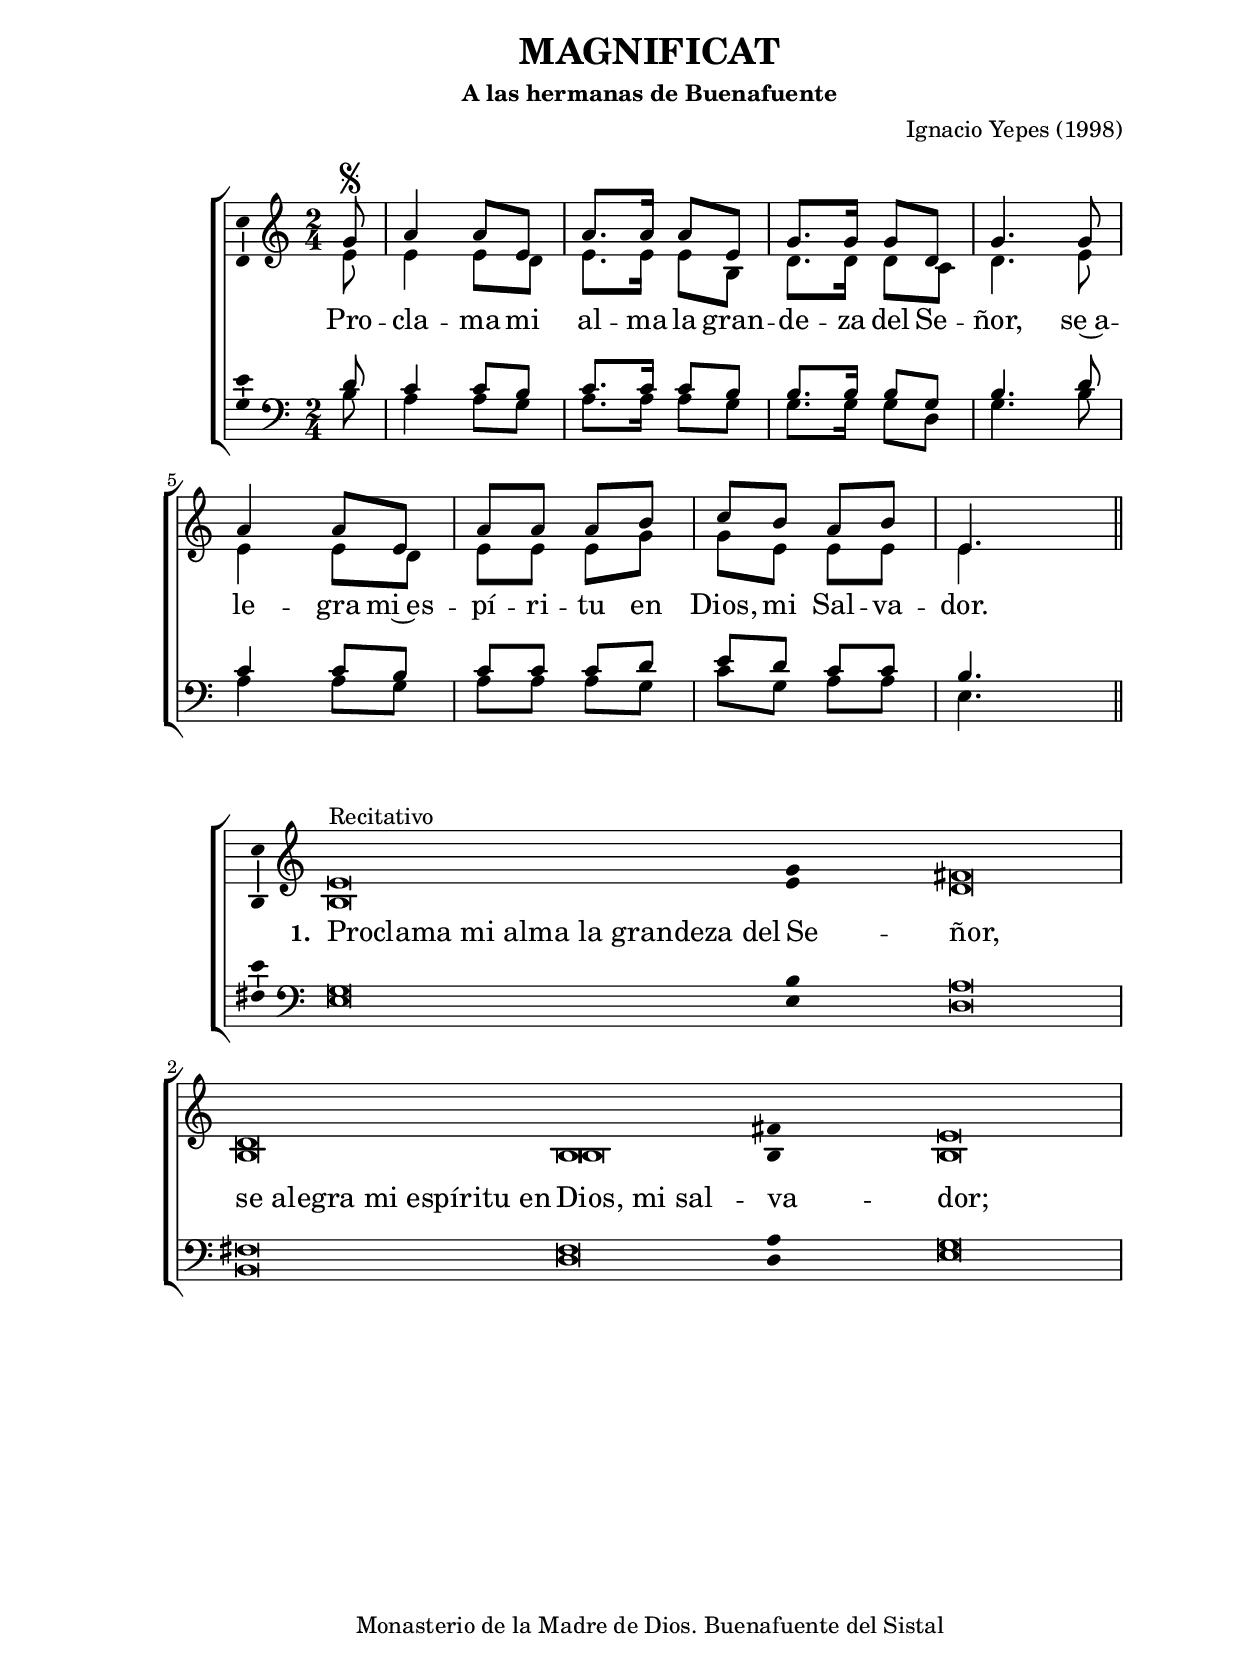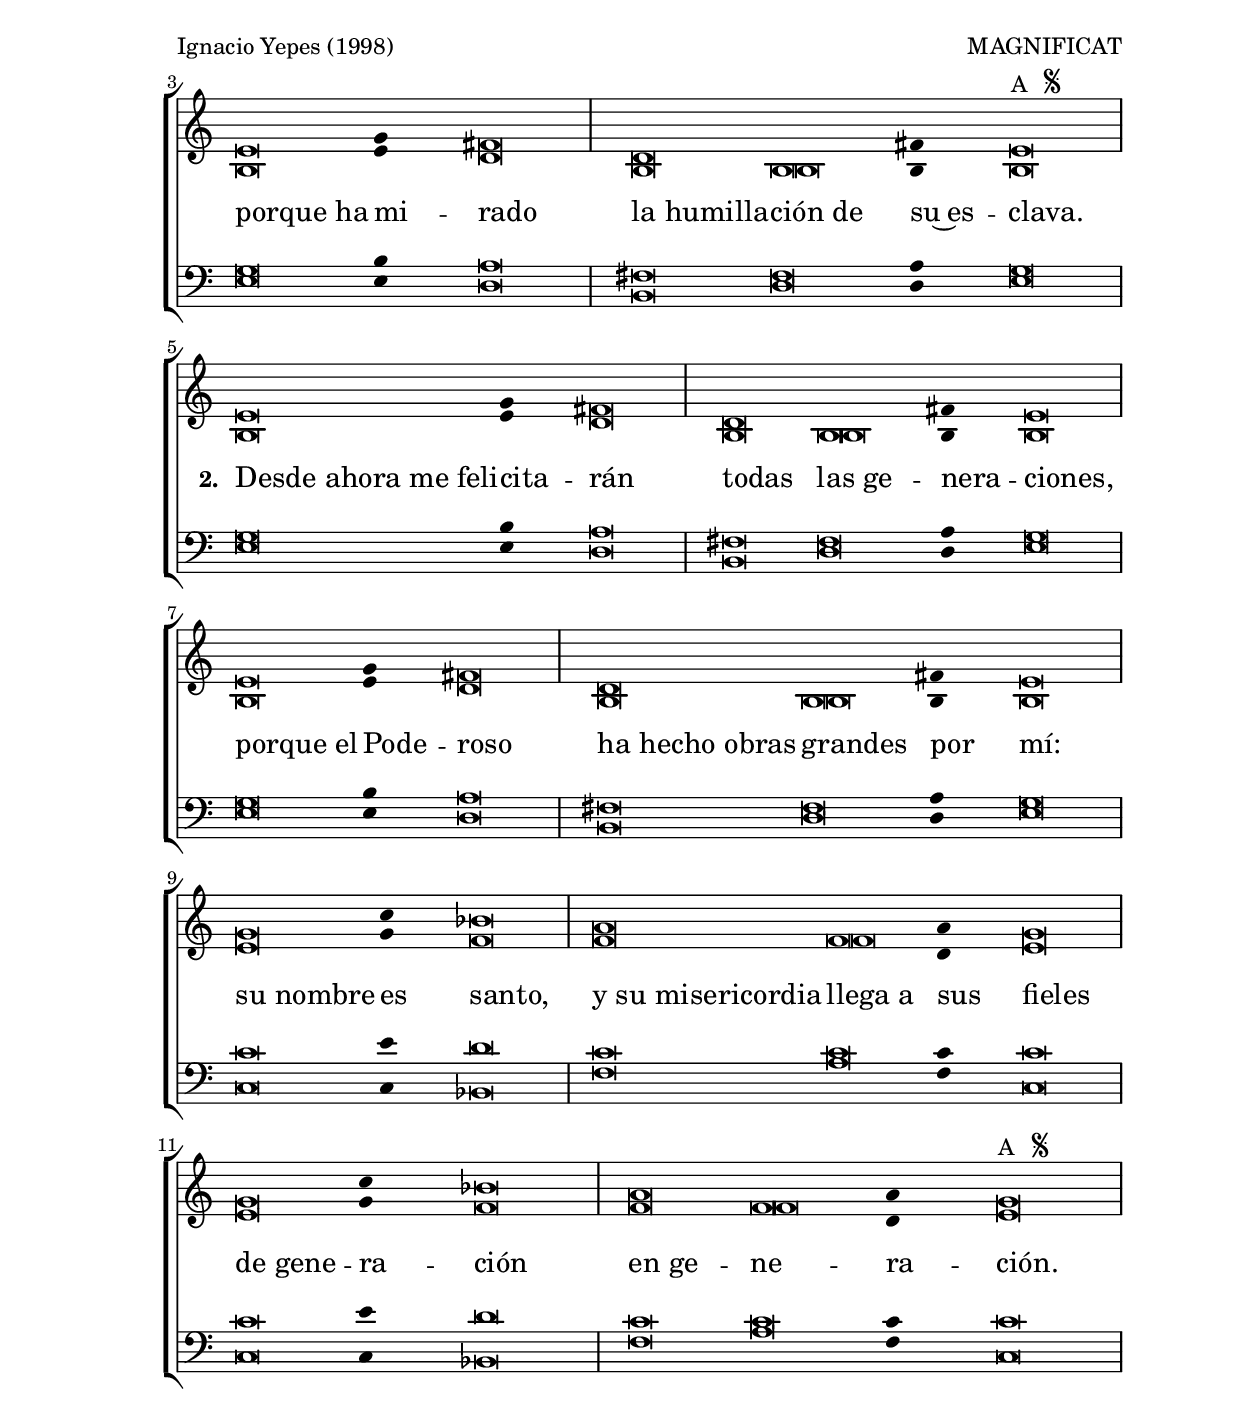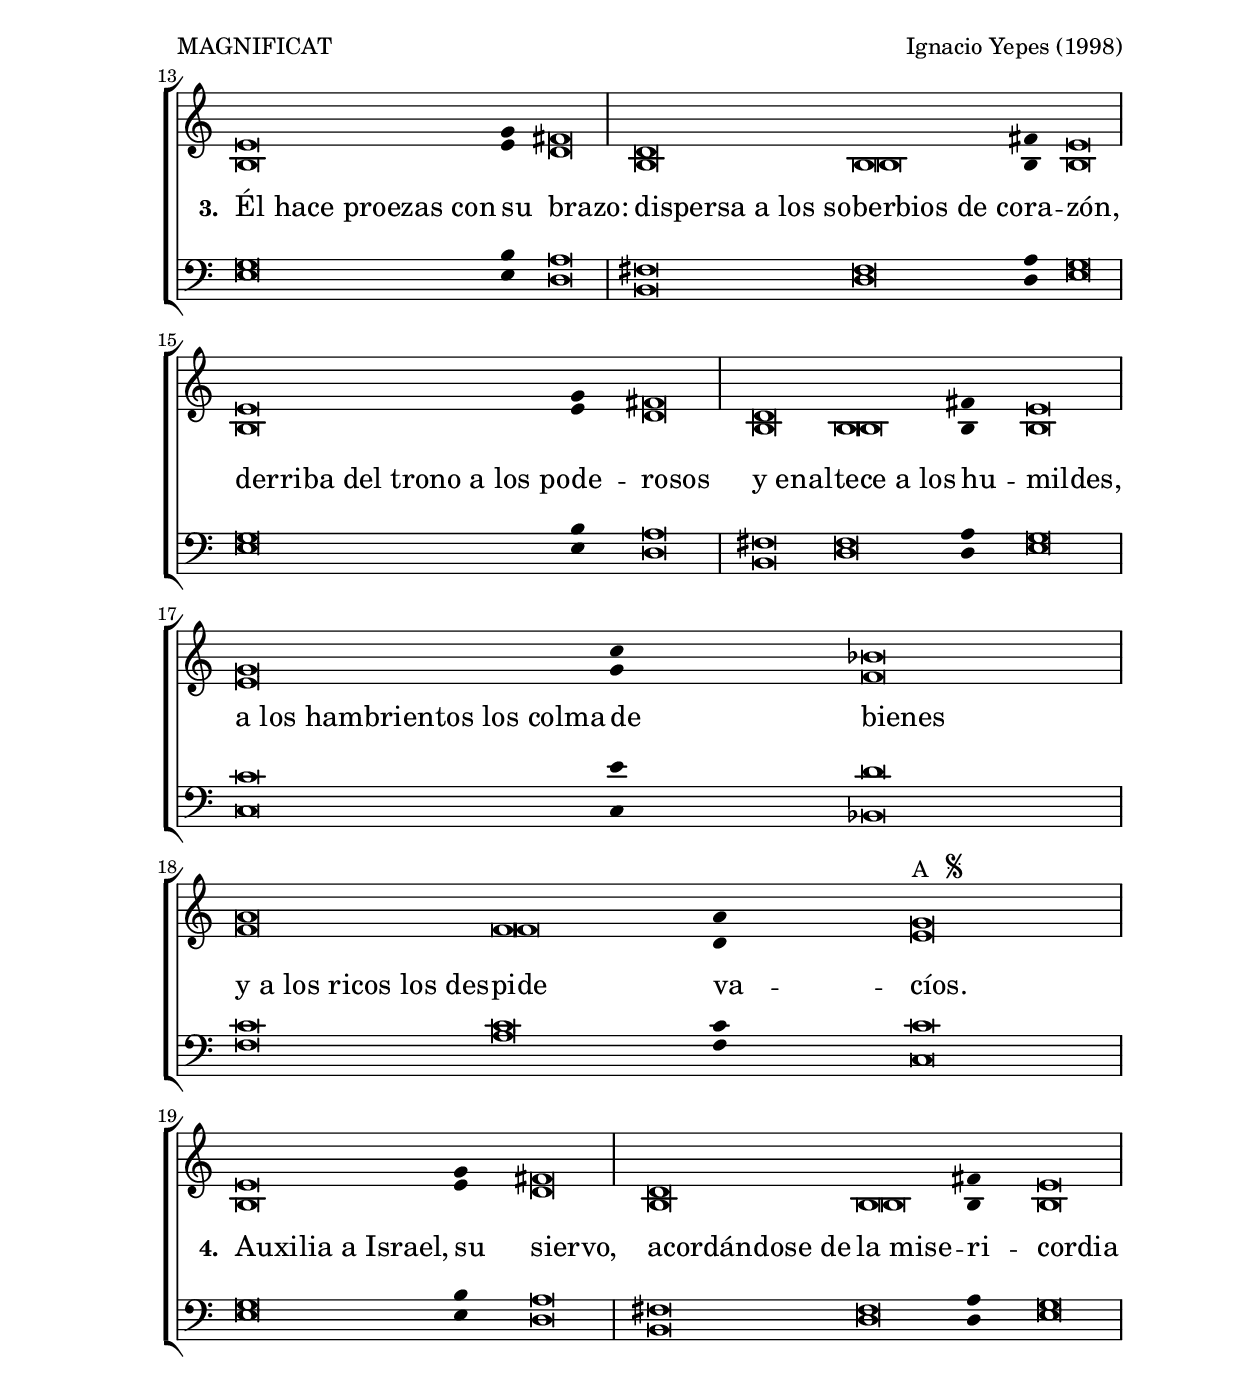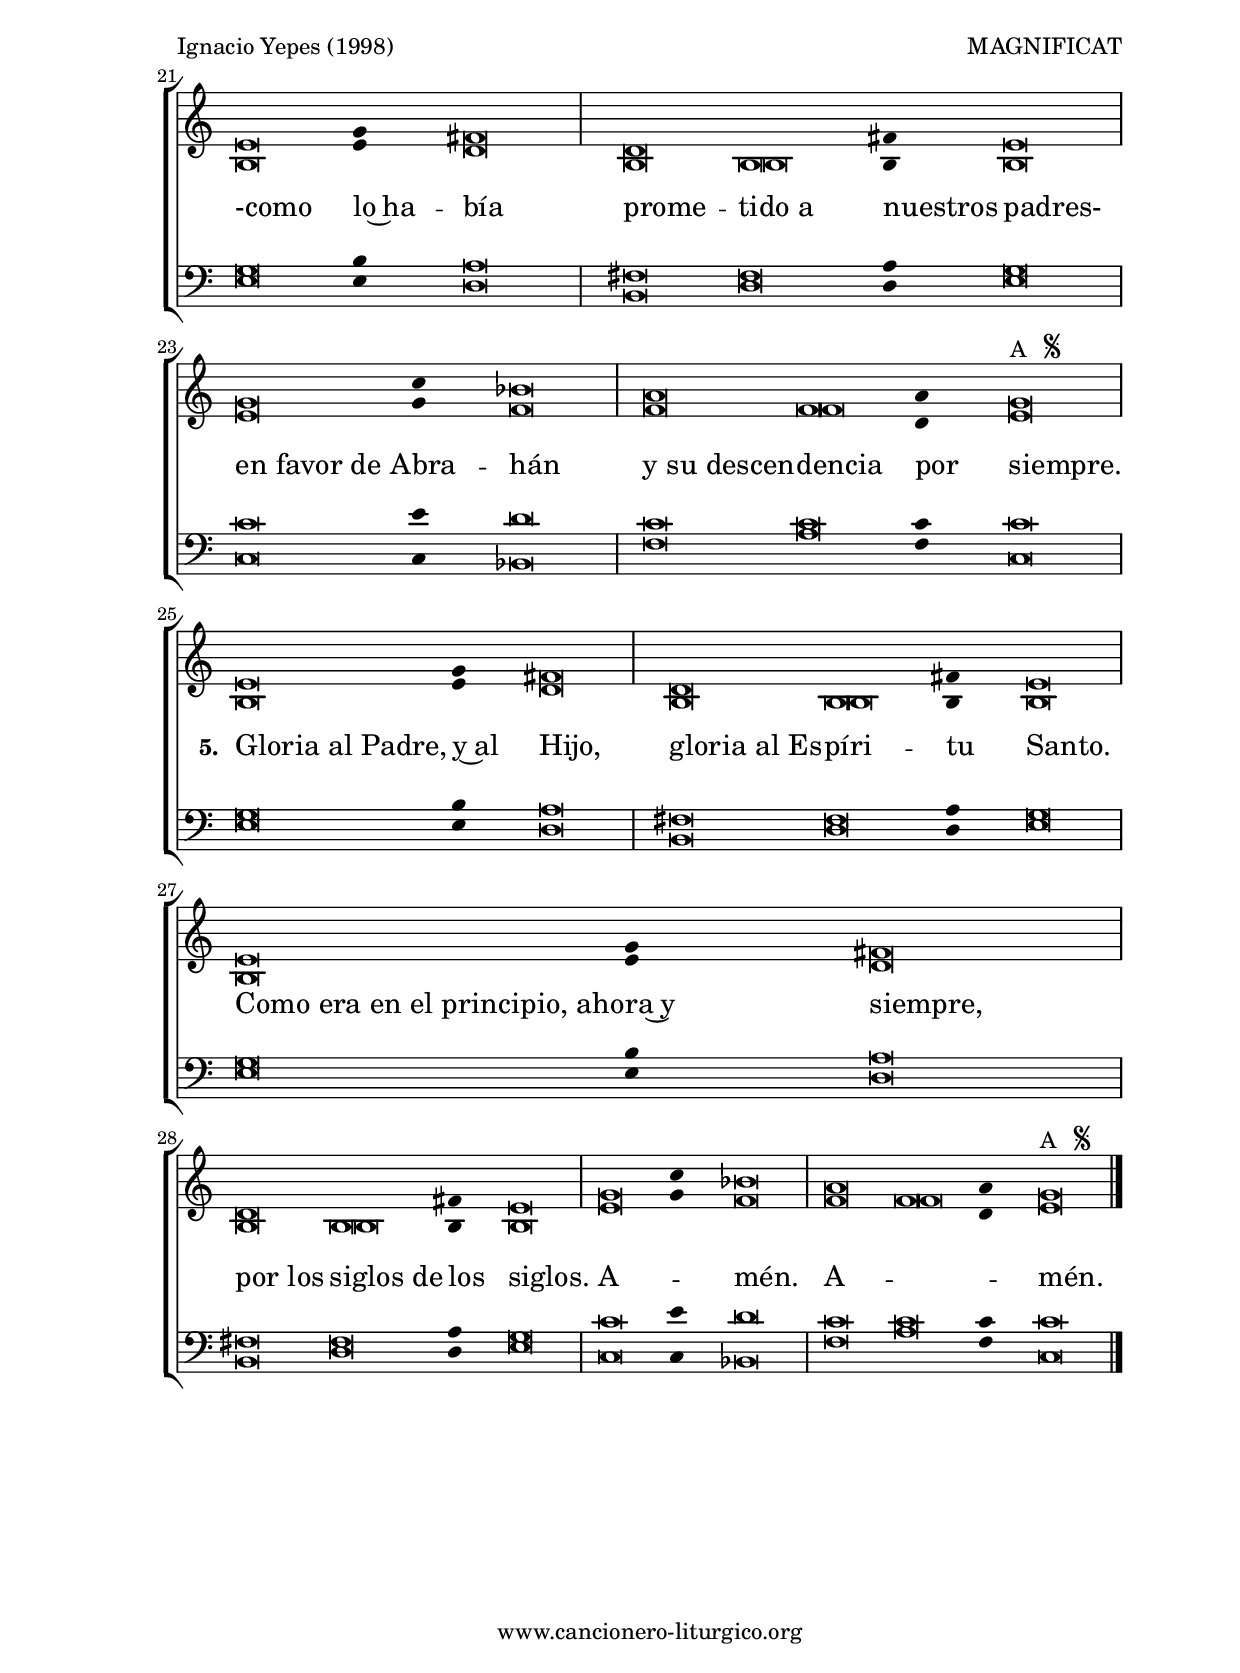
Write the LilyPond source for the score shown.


%versión de lilypond para la que se ha escrito esta partitura:
\version "2.16.0"

	%Tamaño papel
	#(set-default-paper-size "a4")
	%Tamaño partitura
	#(set-global-staff-size 20)
	%No responde al pulsar sobre una nota
	#(ly:set-option 'point-and-click #f)

	%Para evitar ficheros auxiliares: .tex .texi y .count
	%cuando se compila
	#(ly:set-option 'no-aux-files)

%parámetros del encabezamiento:
\header {
	title = "MAGNIFICAT"
	%title = \markup{\fontsize #-2 "MAGNIFICAT"}
	subtitle = \markup{\fontsize #-1 "A las hermanas de Buenafuente"}
	composer = "Ignacio Yepes (1998)"
	poet = ""
	meter = ""
	arranger = ""
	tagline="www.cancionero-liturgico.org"
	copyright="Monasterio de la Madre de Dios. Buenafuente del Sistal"
	tiempo = ""
	usos = ""
	letra = "Proclama mi alma la grandeza del Señor, se alegra mi espíritu en Dios, mi Salvador. Proclama mi alma la grandeza del Señor, se alegra mi espíritu en Dios, mi salvador; porque ha mirado la humillación de su esclava. Desde ahora me felicitarán todas las generaciones, porque el Poderoso ha hecho obras grandes por mí: su nombre es santo, y su misericordia llega a sus fieles de generación en generación. Él hace proezas con su brazo: dispersa a los soberbios de corazón, derriba del trono a los poderosos y enaltece a los humildes, a los hambrientos los colma de bienes y a los ricos los despide vacíos. Auxilia a Israel, su siervo, acordándose de la misericordia -como lo había prometido a nuestros padres- en favor de Abrahán y su descendencia por siempre. Gloria al Padre, y al Hijo, gloria al Espíritu Santo. Como era en el principio, ahora y siempre, por los siglos de los siglos. Amén. Amén."
	}

%parámetros asociados al papel:
\paper  {
	oddHeaderMarkup = \markup {\fill-line { \on-the-fly #not-first-page \fromproperty #'header:title \on-the-fly #not-first-page \fromproperty #'header:composer }}
	evenHeaderMarkup = \markup {\fill-line { \fromproperty #'header:composer \fromproperty #'header:title }}
	#(set-paper-size "a4")
	print-page-number = ##f
	first-page-number = 1
	print-first-page-number = ##f
%	head-separation = 3.0 \cm
	top-margin = 2.0 \cm
	bottom-margin = 0.5\cm
%%%	bottom-margin = -1.0\cm
	left-margin = 3.0 \cm
	line-width = 16.0 \cm
	indent = 8\mm
	interscoreline = 2.\mm
	between-system-space = 15\mm
%	para que las partituras no llenen la hoja:
	ragged-bottom = ##t
%	idem para la última hoja:
	ragged-last-bottom = ##f
%	para que las partituras llenen el ancho del papel:
	ragged-last = ##f
	after-title-space = 2.5 \cm
%page-count=1
%system-count=8

	%Flexible Vertical Spacing
%	markup-markup-spacing =
%	#'((basic-distance . 5) (minimum-distance . 5) (padding . 2))
	markup-system-spacing =
	#'((basic-distance . 10) (minimum-distance . 10) (padding . 2))
	system-system-spacing =
	#'((basic-distance . 10) (minimum-distance . 10) (padding . 2))
	score-system-spacing =
	#'((basic-distance . 15) (minimum-distance . 15) (padding . 2))
%	top-system-spacing = % header
%	#'((basic-distance . 5) (minimum-distance . 0) (padding . 2))
%	top-markup-spacing =
%	#'((basic-distance . 5) (minimum-distance . 5) (padding . 2))
	last-bottom-spacing = % footer
	#'((basic-distance . 5) (minimum-distance . 5) (padding . 2))
%	score-markup-spacing =
%	#'((basic-distance . 5) (minimum-distance . 5) (padding . 2))

	}


%parámetros que afectan a toda la partitura:
global =  {
	%clave de sol (G):
	\clef G
	%armadura:
%	\transpose e d
	\key c \major
	\tempo 4=80
	\set Score.tempoHideNote = ##t

%Elimino los tempo que se van alternando:
%\override Staff.TimeSignature #'stencil = ##f

	}


melodiaestri =
%%%	\transpose a b
{
	\relative c'' {

<<
{
\voiceOne
\stemUp

\time 2/4
\partial8
g8^\segno
a4 a8 e
a8. a16 a8 e
g8. g16 g8 d
g4. g8
a4 a8 e
a8 a a b
c8 b a b
e,4. s8

\bar "||"

}
\new Voice {
\voiceTwo
\stemDown

\time 2/4
\partial8
e8
e4 e8 d
e8. e16 e8 b
d8. d16 d8 c
d4. e8
e4 e8 d
e8 e e g
g8 e e e
e4. s8

\bar "||"

}
>>

%\bar "|."
}
}

melodiaestriacom =
%%%	\transpose a b
{
	\relative c' {

<<
{
\voiceOne
\stemUp

\time 2/4
\partial8
d8
c4 c8 b
c8. c16 c8 b
b8. b16 b8 g
b4. d8
c4 c8 b
c8 c c d
e8 d c c
b4. s8

\bar "||"

}
\new Voice {
\voiceTwo
\stemDown

\time 2/4
\partial8
b8
a4 a8 g
a8. a16 a8 g
g8. g16 g8 d
g4. b8
a4 a8 g
a8 a a g
c8 g a a
e4. s8

\bar "||"

}
>>

%\bar "|."
}
}

melodia =
%%%	\transpose a b
{
	\relative c' {

<<
{
\voiceOne
\stemUp

%PRIMER SISTEMA
\time 3/4
e\breve*1/8^"Recitativo" g4 fis\breve*1/8
\time 4/4
d\breve*1/8 b\breve*1/8 fis'4 e\breve*1/8

%PRIMER SISTEMA
\time 3/4
e\breve*1/8 g4 fis\breve*1/8
\time 4/4
d\breve*1/8 b\breve*1/8 fis'4 e\breve*1/8^\markup { A \hspace #1 \raise #1 \tiny \musicglyph #"scripts.segno" }
%^"D.S."
\break



%PRIMER SISTEMA
\time 3/4
e\breve*1/8 g4 fis\breve*1/8
\time 4/4
d\breve*1/8 b\breve*1/8 fis'4 e\breve*1/8

%PRIMER SISTEMA
\time 3/4
e\breve*1/8 g4 fis\breve*1/8
\time 4/4
d\breve*1/8 b\breve*1/8 fis'4 e\breve*1/8

%SEGUNDO SISTEMA
\time 3/4
g\breve*1/8 c4 bes\breve*1/8
\time 4/4
a\breve*1/8 f\breve*1/8 a4 g\breve*1/8

%SEGUNDO SISTEMA
\time 3/4
g\breve*1/8 c4 bes\breve*1/8
\time 4/4
a\breve*1/8 f\breve*1/8 a4 g\breve*1/8^\markup { A \hspace #1 \raise #1 \tiny \musicglyph #"scripts.segno" }
\break



%PRIMER SISTEMA
\time 3/4
e\breve*1/8 g4 fis\breve*1/8
\time 4/4
d\breve*1/8 b\breve*1/8 fis'4 e\breve*1/8

%PRIMER SISTEMA
\time 3/4
e\breve*1/8 g4 fis\breve*1/8
\time 4/4
d\breve*1/8 b\breve*1/8 fis'4 e\breve*1/8

%SEGUNDO SISTEMA
\time 3/4
g\breve*1/8 c4 bes\breve*1/8
\time 4/4
a\breve*1/8 f\breve*1/8 a4 g\breve*1/8^\markup { A \hspace #1 \raise #1 \tiny \musicglyph #"scripts.segno" }
\break



%PRIMER SISTEMA
\time 3/4
e\breve*1/8 g4 fis\breve*1/8
\time 4/4
d\breve*1/8 b\breve*1/8 fis'4 e\breve*1/8

%PRIMER SISTEMA
\time 3/4
e\breve*1/8 g4 fis\breve*1/8
\time 4/4
d\breve*1/8 b\breve*1/8 fis'4 e\breve*1/8

%SEGUNDO SISTEMA
\time 3/4
g\breve*1/8 c4 bes\breve*1/8
\time 4/4
a\breve*1/8 f\breve*1/8 a4 g\breve*1/8^\markup { A \hspace #1 \raise #1 \tiny \musicglyph #"scripts.segno" }
\break



%PRIMER SISTEMA
\time 3/4
e\breve*1/8 g4 fis\breve*1/8
\time 4/4
d\breve*1/8 b\breve*1/8 fis'4 e\breve*1/8

%PRIMER SISTEMA
\time 3/4
e\breve*1/8 g4 fis\breve*1/8
\time 4/4
d\breve*1/8 b\breve*1/8 fis'4 e\breve*1/8

%SEGUNDO SISTEMA
\time 3/4
g\breve*1/8 c4 bes\breve*1/8
\time 4/4
a\breve*1/8 f\breve*1/8 a4 g\breve*1/8^\markup { A \hspace #1 \raise #1 \tiny \musicglyph #"scripts.segno" }

}
\new Voice {
\voiceTwo
\stemDown

%PRIMER SISTEMA
\time 3/4
b,\breve*1/8 e4 d\breve*1/8
\time 4/4
b\breve*1/8 b\breve*1/8 b4 b\breve*1/8

%PRIMER SISTEMA
\time 3/4
b\breve*1/8 e4 d\breve*1/8
\time 4/4
b\breve*1/8 b\breve*1/8 b4 b\breve*1/8



%PRIMER SISTEMA
\time 3/4
b\breve*1/8 e4 d\breve*1/8
\time 4/4
b\breve*1/8 b\breve*1/8 b4 b\breve*1/8

%PRIMER SISTEMA
\time 3/4
b\breve*1/8 e4 d\breve*1/8
\time 4/4
b\breve*1/8 b\breve*1/8 b4 b\breve*1/8

%SEGUNDO SISTEMA
\time 3/4
e\breve*1/8 g4 f\breve*1/8
\time 4/4
f\breve*1/8 f\breve*1/8 d4 e\breve*1/8

%SEGUNDO SISTEMA
\time 3/4
e\breve*1/8 g4 f\breve*1/8
\time 4/4
f\breve*1/8 f\breve*1/8 d4 e\breve*1/8



%PRIMER SISTEMA
\time 3/4
b\breve*1/8 e4 d\breve*1/8
\time 4/4
b\breve*1/8 b\breve*1/8 b4 b\breve*1/8

%PRIMER SISTEMA
\time 3/4
b\breve*1/8 e4 d\breve*1/8
\time 4/4
b\breve*1/8 b\breve*1/8 b4 b\breve*1/8

%SEGUNDO SISTEMA
\time 3/4
e\breve*1/8 g4 f\breve*1/8
\time 4/4
f\breve*1/8 f\breve*1/8 d4 e\breve*1/8



%PRIMER SISTEMA
\time 3/4
b\breve*1/8 e4 d\breve*1/8
\time 4/4
b\breve*1/8 b\breve*1/8 b4 b\breve*1/8

%PRIMER SISTEMA
\time 3/4
b\breve*1/8 e4 d\breve*1/8
\time 4/4
b\breve*1/8 b\breve*1/8 b4 b\breve*1/8

%SEGUNDO SISTEMA
\time 3/4
e\breve*1/8 g4 f\breve*1/8
\time 4/4
f\breve*1/8 f\breve*1/8 d4 e\breve*1/8



%PRIMER SISTEMA
\time 3/4
b\breve*1/8 e4 d\breve*1/8
\time 4/4
b\breve*1/8 b\breve*1/8 b4 b\breve*1/8

%PRIMER SISTEMA
\time 3/4
b\breve*1/8 e4 d\breve*1/8
\time 4/4
b\breve*1/8 b\breve*1/8 b4 b\breve*1/8

%SEGUNDO SISTEMA
\time 3/4
e\breve*1/8 g4 f\breve*1/8
\time 4/4
f\breve*1/8 f\breve*1/8 d4 e\breve*1/8

}
>>

\bar "|."
}
}

melodiaacom =
%%%	\transpose a b
{
	\relative c' {

<<
{
\voiceOne
\stemUp

%PRIMER SISTEMA
\time 3/4
g\breve*1/8 b4 a\breve*1/8
\time 4/4
fis\breve*1/8 fis\breve*1/8 a4 g\breve*1/8

%PRIMER SISTEMA
\time 3/4
g\breve*1/8 b4 a\breve*1/8
\time 4/4
fis\breve*1/8 fis\breve*1/8 a4 g\breve*1/8



%PRIMER SISTEMA
\time 3/4
g\breve*1/8 b4 a\breve*1/8
\time 4/4
fis\breve*1/8 fis\breve*1/8 a4 g\breve*1/8

%PRIMER SISTEMA
\time 3/4
g\breve*1/8 b4 a\breve*1/8
\time 4/4
fis\breve*1/8 fis\breve*1/8 a4 g\breve*1/8

%SEGUNDO SISTEMA
\time 3/4
c\breve*1/8 e4 d\breve*1/8
\time 4/4
c\breve*1/8 c\breve*1/8 c4 c\breve*1/8

%SEGUNDO SISTEMA
\time 3/4
c\breve*1/8 e4 d\breve*1/8
\time 4/4
c\breve*1/8 c\breve*1/8 c4 c\breve*1/8



%PRIMER SISTEMA
\time 3/4
g\breve*1/8 b4 a\breve*1/8
\time 4/4
fis\breve*1/8 fis\breve*1/8 a4 g\breve*1/8

%PRIMER SISTEMA
\time 3/4
g\breve*1/8 b4 a\breve*1/8
\time 4/4
fis\breve*1/8 fis\breve*1/8 a4 g\breve*1/8

%SEGUNDO SISTEMA
\time 3/4
c\breve*1/8 e4 d\breve*1/8
\time 4/4
c\breve*1/8 c\breve*1/8 c4 c\breve*1/8



%PRIMER SISTEMA
\time 3/4
g\breve*1/8 b4 a\breve*1/8
\time 4/4
fis\breve*1/8 fis\breve*1/8 a4 g\breve*1/8

%PRIMER SISTEMA
\time 3/4
g\breve*1/8 b4 a\breve*1/8
\time 4/4
fis\breve*1/8 fis\breve*1/8 a4 g\breve*1/8

%SEGUNDO SISTEMA
\time 3/4
c\breve*1/8 e4 d\breve*1/8
\time 4/4
c\breve*1/8 c\breve*1/8 c4 c\breve*1/8



%PRIMER SISTEMA
\time 3/4
g\breve*1/8 b4 a\breve*1/8
\time 4/4
fis\breve*1/8 fis\breve*1/8 a4 g\breve*1/8

%PRIMER SISTEMA
\time 3/4
g\breve*1/8 b4 a\breve*1/8
\time 4/4
fis\breve*1/8 fis\breve*1/8 a4 g\breve*1/8

%SEGUNDO SISTEMA
\time 3/4
c\breve*1/8 e4 d\breve*1/8
\time 4/4
c\breve*1/8 c\breve*1/8 c4 c\breve*1/8

}
\new Voice {
\voiceTwo
\stemDown

%PRIMER SISTEMA
\time 3/4
e,\breve*1/8 e4 d\breve*1/8
\time 4/4
b\breve*1/8 d\breve*1/8 d4 e\breve*1/8

%PRIMER SISTEMA
\time 3/4
e\breve*1/8 e4 d\breve*1/8
\time 4/4
b\breve*1/8 d\breve*1/8 d4 e\breve*1/8



%PRIMER SISTEMA
\time 3/4
e\breve*1/8 e4 d\breve*1/8
\time 4/4
b\breve*1/8 d\breve*1/8 d4 e\breve*1/8

%PRIMER SISTEMA
\time 3/4
e\breve*1/8 e4 d\breve*1/8
\time 4/4
b\breve*1/8 d\breve*1/8 d4 e\breve*1/8

%SEGUNDO SISTEMA
\time 3/4
c\breve*1/8 c4 bes\breve*1/8
\time 4/4
f'\breve*1/8 a\breve*1/8 f4 c\breve*1/8

%SEGUNDO SISTEMA
\time 3/4
c\breve*1/8 c4 bes\breve*1/8
\time 4/4
f'\breve*1/8 a\breve*1/8 f4 c\breve*1/8



%PRIMER SISTEMA
\time 3/4
e\breve*1/8 e4 d\breve*1/8
\time 4/4
b\breve*1/8 d\breve*1/8 d4 e\breve*1/8

%PRIMER SISTEMA
\time 3/4
e\breve*1/8 e4 d\breve*1/8
\time 4/4
b\breve*1/8 d\breve*1/8 d4 e\breve*1/8

%SEGUNDO SISTEMA
\time 3/4
c\breve*1/8 c4 bes\breve*1/8
\time 4/4
f'\breve*1/8 a\breve*1/8 f4 c\breve*1/8



%PRIMER SISTEMA
\time 3/4
e\breve*1/8 e4 d\breve*1/8
\time 4/4
b\breve*1/8 d\breve*1/8 d4 e\breve*1/8

%PRIMER SISTEMA
\time 3/4
e\breve*1/8 e4 d\breve*1/8
\time 4/4
b\breve*1/8 d\breve*1/8 d4 e\breve*1/8

%SEGUNDO SISTEMA
\time 3/4
c\breve*1/8 c4 bes\breve*1/8
\time 4/4
f'\breve*1/8 a\breve*1/8 f4 c\breve*1/8



%PRIMER SISTEMA
\time 3/4
e\breve*1/8 e4 d\breve*1/8
\time 4/4
b\breve*1/8 d\breve*1/8 d4 e\breve*1/8

%PRIMER SISTEMA
\time 3/4
e\breve*1/8 e4 d\breve*1/8
\time 4/4
b\breve*1/8 d\breve*1/8 d4 e\breve*1/8

%SEGUNDO SISTEMA
\time 3/4
c\breve*1/8 c4 bes\breve*1/8
\time 4/4
f'\breve*1/8 a\breve*1/8 f4 c\breve*1/8

}
>>

\bar "|."
}
}


textoestri = \lyricmode {
Pro -- cla -- ma mi al -- ma la gran -- de -- za del Se -- ñor,
se~a -- le -- gra mi~es -- pí -- ri -- tu en Dios, mi Sal -- va -- dor.

	}

texto = \lyricmode {
\override LyricText #'self-alignment-X = #-1

\set stanza =#"1. "
"Proclama mi alma la grandeza del" Se -- ñor,
"se alegra mi espíritu en" "Dios, mi sal" -- va -- dor;

"porque ha" mi -- rado
"la humilla" -- "ción de" su~es -- clava.

\set stanza =#"2. "
"Desde ahora me feli" -- cita -- rán
"todas" "las ge" -- nera -- ciones,
"porque el" Pode -- roso
"ha hecho obras" "grandes" por mí:

"su nombre" es santo,
"y su misericordia" "llega a" sus fieles
"de gene" -- ra -- ción
"en ge" -- ne -- ra -- ción.

\set stanza =#"3. "
"Él hace proezas con" su brazo:
"dispersa a los so" -- "berbios de co" -- ra -- zón,
"derriba del trono a los po" -- de -- rosos
"y enal" -- "tece a los" hu -- mildes,

"a los hambrientos los colma" de bienes
"y a los ricos los des" -- "pide" va -- cíos.

\set stanza =#"4. "
"Auxilia a Israel," su siervo,
"acordándose de" "la mise" -- ri -- cordia
"-como" lo~ha -- bía
"prome" -- "tido a" nuestros padres-

"en favor de A" -- bra -- hán
"y su descen" -- "dencia" por siempre.

\set stanza =#"5. "
"Gloria al Padre," y~al Hijo,
"gloria al Es" -- "píri" -- tu Santo.
"Como era en el principio, aho" -- ra~y siempre,
"por los" "siglos de" los siglos.

"A" -- _ mén.
"A" -- _ _ mén.

	}


vozestriStaff = \context Voice = vozestriStaff
\with {\consists "Ambitus_engraver"}
<<
%	\set Staff.instrumentName = ""
%	\set Staff.shortInstrumentName = ""
	\set Staff.midiInstrument = #"clarinet"
%	\set Staff.midiInstrument = #"cello"
%	\set Staff.midiInstrument = #"flute"
%	\set Staff.midiInstrument = #"electric guitar (jazz)"
%	\set Staff.midiInstrument = #"english horn"
%	\set Staff.midiInstrument = #"violin"
%	\set Staff.midiInstrument = #"glockenspiel"
	\set Staff.midiMinimumVolume = #0.7
	\set Staff.midiMaximumVolume = #0.9
	\global
	\melodiaestri
	>>

vozestriacomStaff = \context Voice = vozestriacomStaff
\with {\consists "Ambitus_engraver"}
<<
	\set Staff.instrumentName = ""
	\set Staff.shortInstrumentName = ""
	\override Staff.StaffSymbol #'staff-space = #(magstep -0.35)
	\set Staff.midiInstrument = #"violin"
	\set Staff.midiMinimumVolume = #0.7
	\set Staff.midiMaximumVolume = #0.9
	\global
	%Cambio a clave de fa (F):
	\clef F
	\melodiaestriacom
	>>

vozStaff = \context Voice = vozStaff
\with {\consists "Ambitus_engraver"}
<<
%	\set Staff.instrumentName = ""
%	\set Staff.shortInstrumentName = ""
	\set Staff.midiInstrument = #"clarinet"
%	\set Staff.midiInstrument = #"cello"
%	\set Staff.midiInstrument = #"flute"
%	\set Staff.midiInstrument = #"electric guitar (jazz)"
%	\set Staff.midiInstrument = #"english horn"
%	\set Staff.midiInstrument = #"violin"
%	\set Staff.midiInstrument = #"glockenspiel"
	\set Staff.midiMinimumVolume = #0.7
	\set Staff.midiMaximumVolume = #0.9
	\global
	\melodia
	>>

vozacomStaff = \context Voice = vozacomStaff
\with {\consists "Ambitus_engraver"}
<<
	\set Staff.instrumentName = ""
	\set Staff.shortInstrumentName = ""
	\override Staff.StaffSymbol #'staff-space = #(magstep -0.35)
	\set Staff.midiInstrument = #"violin"
	\set Staff.midiMinimumVolume = #0.7
	\set Staff.midiMaximumVolume = #0.9
	\global
	%Cambio a clave de fa (F):
	\clef F
	\melodiaacom
	>>

textoestriStaff = \context Lyrics = textoestriStaff <<
	\lyricsto vozestriStaff \textoestri
	>>

textoStaff = \context Lyrics = textoStaff <<
%	\set vocalName =#"1. "
%	\set shortVocalName =#"1. "
	\lyricsto vozStaff \texto
	>>

\book {
	\score {
		\context ChoirStaff {
%			\override StaffGroup.SystemStartBracket #'collapse-height = #1
%			\override Score.SystemStartBar #'collapse-height = #1
			<<
			\vozestriStaff
			\textoestriStaff
			\vozestriacomStaff
			>>
			}
		\layout {
	    		\context {
				\Lyrics
				\override LyricText #'font-size = #2
				}
	   		 \context {
				\Score
				\override StaffSymbol #'staff-space = #(magstep +2)
				}
			}
		}
	\score {
		\context ChoirStaff {
%			\override StaffGroup.SystemStartBracket #'collapse-height = #1
%			\override Score.SystemStartBar #'collapse-height = #1
			<<
			\vozStaff
			\textoStaff
			\vozacomStaff
			>>
			}
		\layout {
	    		\context {
				\Lyrics
				\override LyricText #'font-size = #2
				}
	   		 \context {
				\Score
				\override StaffSymbol #'staff-space = #(magstep +2)
				\override InstrumentName #'X-offset = #4.0
				\override InstrumentName #'font-series = #'bold
				}
			\context {
				\Staff
				\remove "Time_signature_engraver"
				%%%\remove "Bar_engraver"
				\override Stem #'transparent = ##t
				\override Flag #'transparent = ##t
				}
			}
		}
	\score {
		\unfoldRepeats
		\context ChoirStaff {
			<<
			\vozestriStaff
			\vozestriacomStaff
			>>
			<<
			\vozStaff
			\vozacomStaff
			>>
			}
		\midi {
	  		\context {
	  			\Score
				tempoWholesPerMinute = #(ly:make-moment 70 4)
				}
			}
		}
	}


